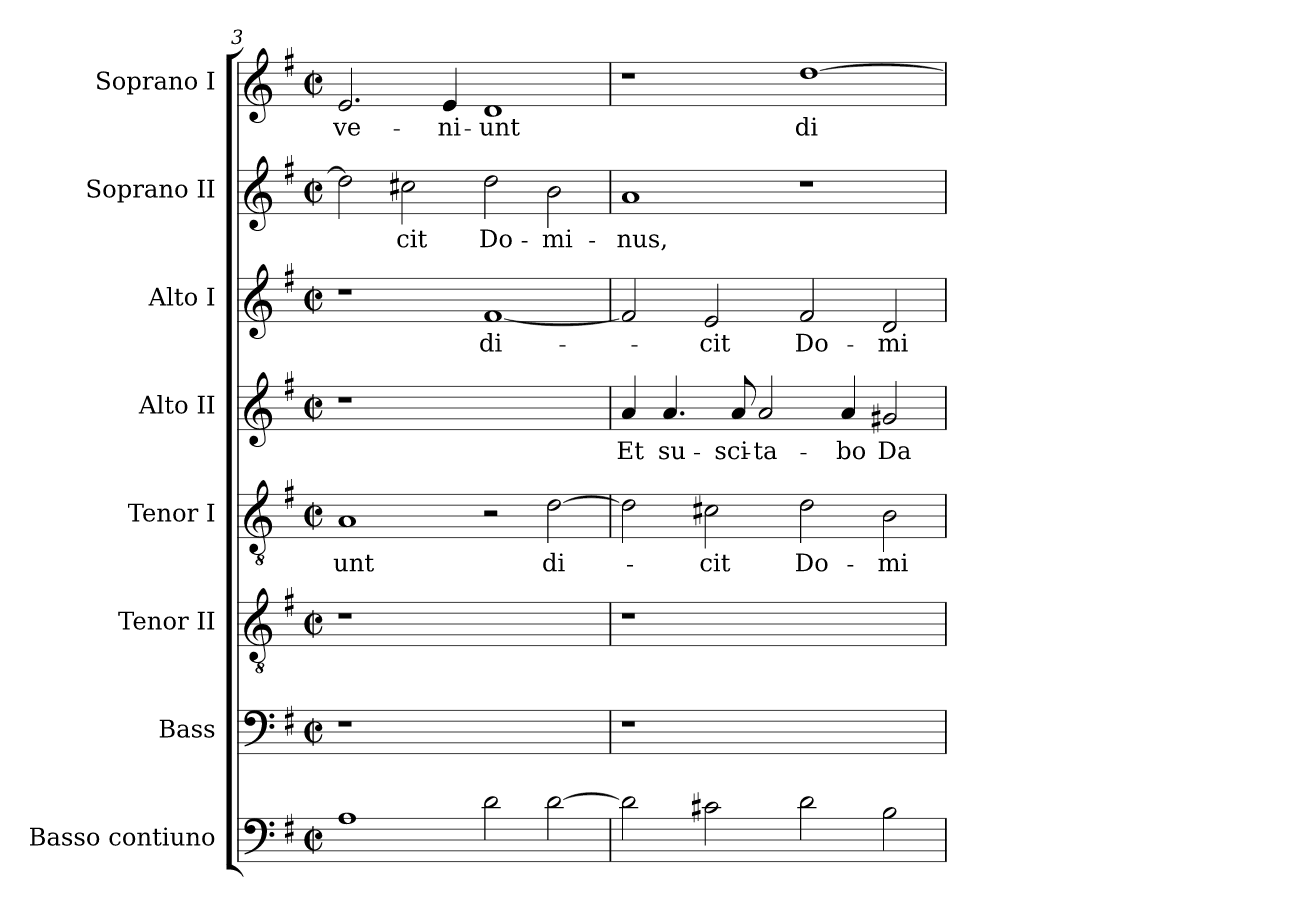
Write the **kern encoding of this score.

**kern	**kern	**kern	**kern	**text	**kern	**text	**kern	**text	**kern	**text	**kern	**text
*part8	*part7	*part6	*part5	*part5	*part4	*part4	*part3	*part3	*part2	*part2	*part1	*part1
*staff8	*staff7	*staff6	*staff5	*staff5	*staff4	*staff4	*staff3	*staff3	*staff2	*staff2	*staff1	*staff1
*I"Basso contiuno	*I"Bass	*I"Tenor II	*I"Tenor I	*	*I"Alto II	*	*I"Alto I	*	*I"Soprano II	*	*I"Soprano I	*
*	*I'B	*	*I'T	*	*	*	*I'A	*	*	*	*	*
*clefF4	*clefF4	*clefGv2	*clefGv2	*	*clefG2	*	*clefG2	*	*clefG2	*	*clefG2	*
*k[f#]	*k[f#]	*k[f#]	*k[f#]	*	*k[f#]	*	*k[f#]	*	*k[f#]	*	*k[f#]	*
*G:	*G:	*G:	*G:	*	*G:	*	*G:	*	*G:	*	*G:	*
*M2/2	*M2/2	*M2/2	*M2/2	*	*M2/2	*	*M2/2	*	*M2/2	*	*M2/2	*
*met(c|)	*met(c|)	*met(c|)	*met(c|)	*	*met(c|)	*	*met(c|)	*	*met(c|)	*	*met(c|)	*
=3	=3	=3	=3	=3	=3	=3	=3	=3	=3	=3	=3	=3
!	!LO:N:vis=1	!LO:N:vis=1	!	!	!	!	!	!	!	!	!	!
!	!	!	!	!LO:LY:b:color=#000000	!LO:N:vis=1	!	!	!	!	!	!	!
!	!	!	!	!	!	!	!	!	!	!	!	!LO:LY:b:color=#000000
1Ai	1r	1r	1Ai	-unt	1r	.	1r	.	2ddi\]	.	2.ei/	ve-
!	!	!	!	!	!	!	!	!	!	!LO:LY:b:color=#000000	!	!
.	.	.	.	.	.	.	.	.	2cc#Xi\	-cit	.	.
!	!	!	!	!	!	!	!	!	!	!	!	!LO:LY:b:color=#000000
.	.	.	.	.	.	.	.	.	.	.	4ei/	-ni-
!	!	!	!	!	!	!	!	!LO:LY:b:color=#000000	!	!	!	!
!	!	!	!	!	!	!	!	!	!	!LO:LY:b:color=#000000	!	!
!	!	!	!	!	!	!	!	!	!	!	!	!LO:LY:b:color=#000000
2di\	1ryy	1ryy	2r	.	1ryy	.	[<1f#i	di-	2ddi\	Do-	1di	-unt
!	!	!	!	!LO:LY:b:color=#000000	!	!	!	!	!	!	!	!
!	!	!	!	!	!	!	!	!	!	!LO:LY:b:color=#000000	!	!
[>2di\	.	.	[>2di\	di-	.	.	.	.	2bi\	-mi-	.	.
=4	=4	=4	=4	=4	=4	=4	=4	=4	=4	=4	=4	=4
!	!LO:N:vis=1	!LO:N:vis=1	!	!	!	!	!	!	!	!	!	!
!	!	!	!	!	!	!LO:LY:b:color=#000000	!	!	!	!	!	!
!	!	!	!	!	!	!	!	!	!	!LO:LY:b:color=#000000	!	!
2di\]	1r	1r	2di\]	.	4ai/	Et	2f#i/]	.	1ai	-nus,	1r	.
!	!	!	!	!	!	!LO:LY:b:color=#000000	!	!	!	!	!	!
.	.	.	.	.	4.ai/	su-	.	.	.	.	.	.
!	!	!	!	!LO:LY:b:color=#000000	!	!	!	!	!	!	!	!
!	!	!	!	!	!	!	!	!LO:LY:b:color=#000000	!	!	!	!
2c#Xi\	.	.	2c#Xi\	-cit	.	.	2ei/	-cit	.	.	.	.
!	!	!	!	!	!	!LO:LY:b:color=#000000	!	!	!	!	!	!
.	.	.	.	.	8ai/	-sci-	.	.	.	.	.	.
!	!	!	!	!	!	!LO:LY:b:color=#000000	!	!	!	!	!	!
.	.	.	.	.	2ai/	-ta-	.	.	.	.	.	.
!	!	!	!	!LO:LY:b:color=#000000	!	!	!	!	!	!	!	!
!	!	!	!	!	!	!	!	!LO:LY:b:color=#000000	!	!	!	!
!	!	!	!	!	!	!	!	!	!	!	!	!LO:LY:b:color=#000000
2di\	1ryy	1ryy	2di\	Do-	.	.	2f#i/	Do-	1r	.	[>1ddi	di-
!	!	!	!	!	!	!LO:LY:b:color=#000000	!	!	!	!	!	!
.	.	.	.	.	4ai/	-bo	.	.	.	.	.	.
!	!	!	!	!LO:LY:b:color=#000000	!	!	!	!	!	!	!	!
!	!	!	!	!	!	!LO:LY:b:color=#000000	!	!	!	!	!	!
!	!	!	!	!	!	!	!	!LO:LY:b:color=#000000	!	!	!	!
2Bi\	.	.	2Bi\	-mi-	2g#Xi/	Da-	2di/	-mi-	.	.	.	.
=	=	=	=	=	=	=	=	=	=	=	=	=
*-	*-	*-	*-	*-	*-	*-	*-	*-	*-	*-	*-	*-
